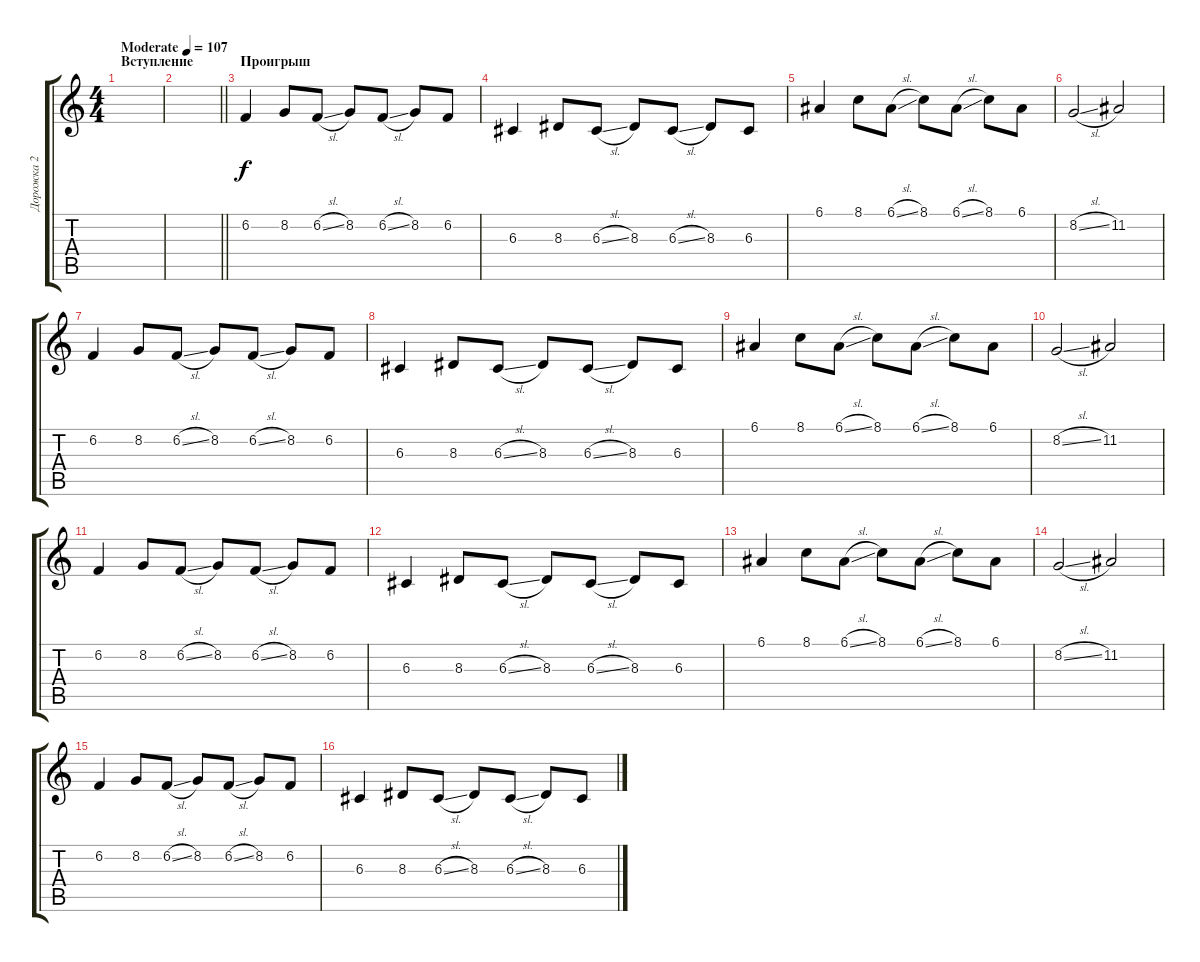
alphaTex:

\track ("Дорожка 2" "Дорожка 2") {instrument lead8bassandlead}
\staff {score tabs}
\tuning (E4 B3 G3 D3 A2 E2) {hide}
\ts (4 4)
\section ("" "Вступление")
\tempo (107 "Moderate")
\clef g2
\ks c
|
\barLineRight lightlight
|
\section ("" "Проигрыш")
6.2.4 8.2.8 6.2{sl}.8 8.2.8 6.2{sl}.8 8.2.8 6.2.8 |
6.3.4 8.3.8 6.3{sl}.8 8.3.8 6.3{sl}.8 8.3.8 6.3.8 |
6.1.4 8.1.8 6.1{sl}.8 8.1.8 6.1{sl}.8 8.1.8 6.1.8 |
8.2{sl}.2 11.2.2 |
6.2.4 8.2.8 6.2{sl}.8 8.2.8 6.2{sl}.8 8.2.8 6.2.8 |
6.3.4 8.3.8 6.3{sl}.8 8.3.8 6.3{sl}.8 8.3.8 6.3.8 |
6.1.4 8.1.8 6.1{sl}.8 8.1.8 6.1{sl}.8 8.1.8 6.1.8 |
8.2{sl}.2 11.2.2 |
6.2.4 8.2.8 6.2{sl}.8 8.2.8 6.2{sl}.8 8.2.8 6.2.8 |
6.3.4 8.3.8 6.3{sl}.8 8.3.8 6.3{sl}.8 8.3.8 6.3.8 |
6.1.4 8.1.8 6.1{sl}.8 8.1.8 6.1{sl}.8 8.1.8 6.1.8 |
8.2{sl}.2 11.2.2 |
6.2.4 8.2.8 6.2{sl}.8 8.2.8 6.2{sl}.8 8.2.8 6.2.8 |
6.3.4 8.3.8 6.3{sl}.8 8.3.8 6.3{sl}.8 8.3.8 6.3.8
